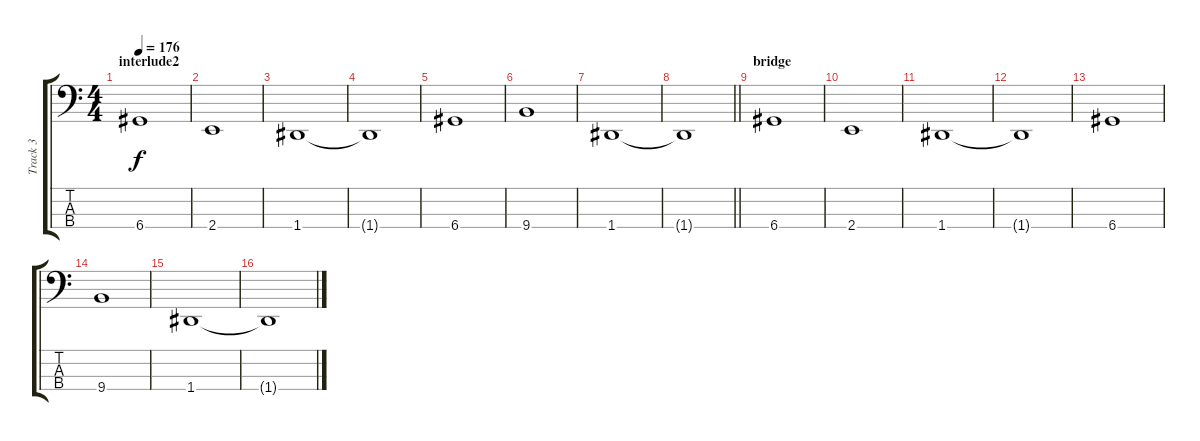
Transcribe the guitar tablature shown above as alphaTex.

\track ("Track 3" "Track 3") {instrument electricbasspick}
\staff {score tabs}
\tuning (G2 D2 A1 D1) {hide}
\ts (4 4)
\section ("" "interlude2")
\tempo 176
\clef f4
\ks c
6.4.1{dy f} |
2.4.1 |
1.4.1 |
1.4{t}.1 |
6.4.1 |
9.4.1 |
1.4.1 |
\barLineRight lightlight
1.4{t}.1 |
\section ("" "bridge")
6.4.1 |
2.4.1 |
1.4.1 |
1.4{t}.1 |
6.4.1 |
9.4.1 |
1.4.1 |
1.4{t}.1
